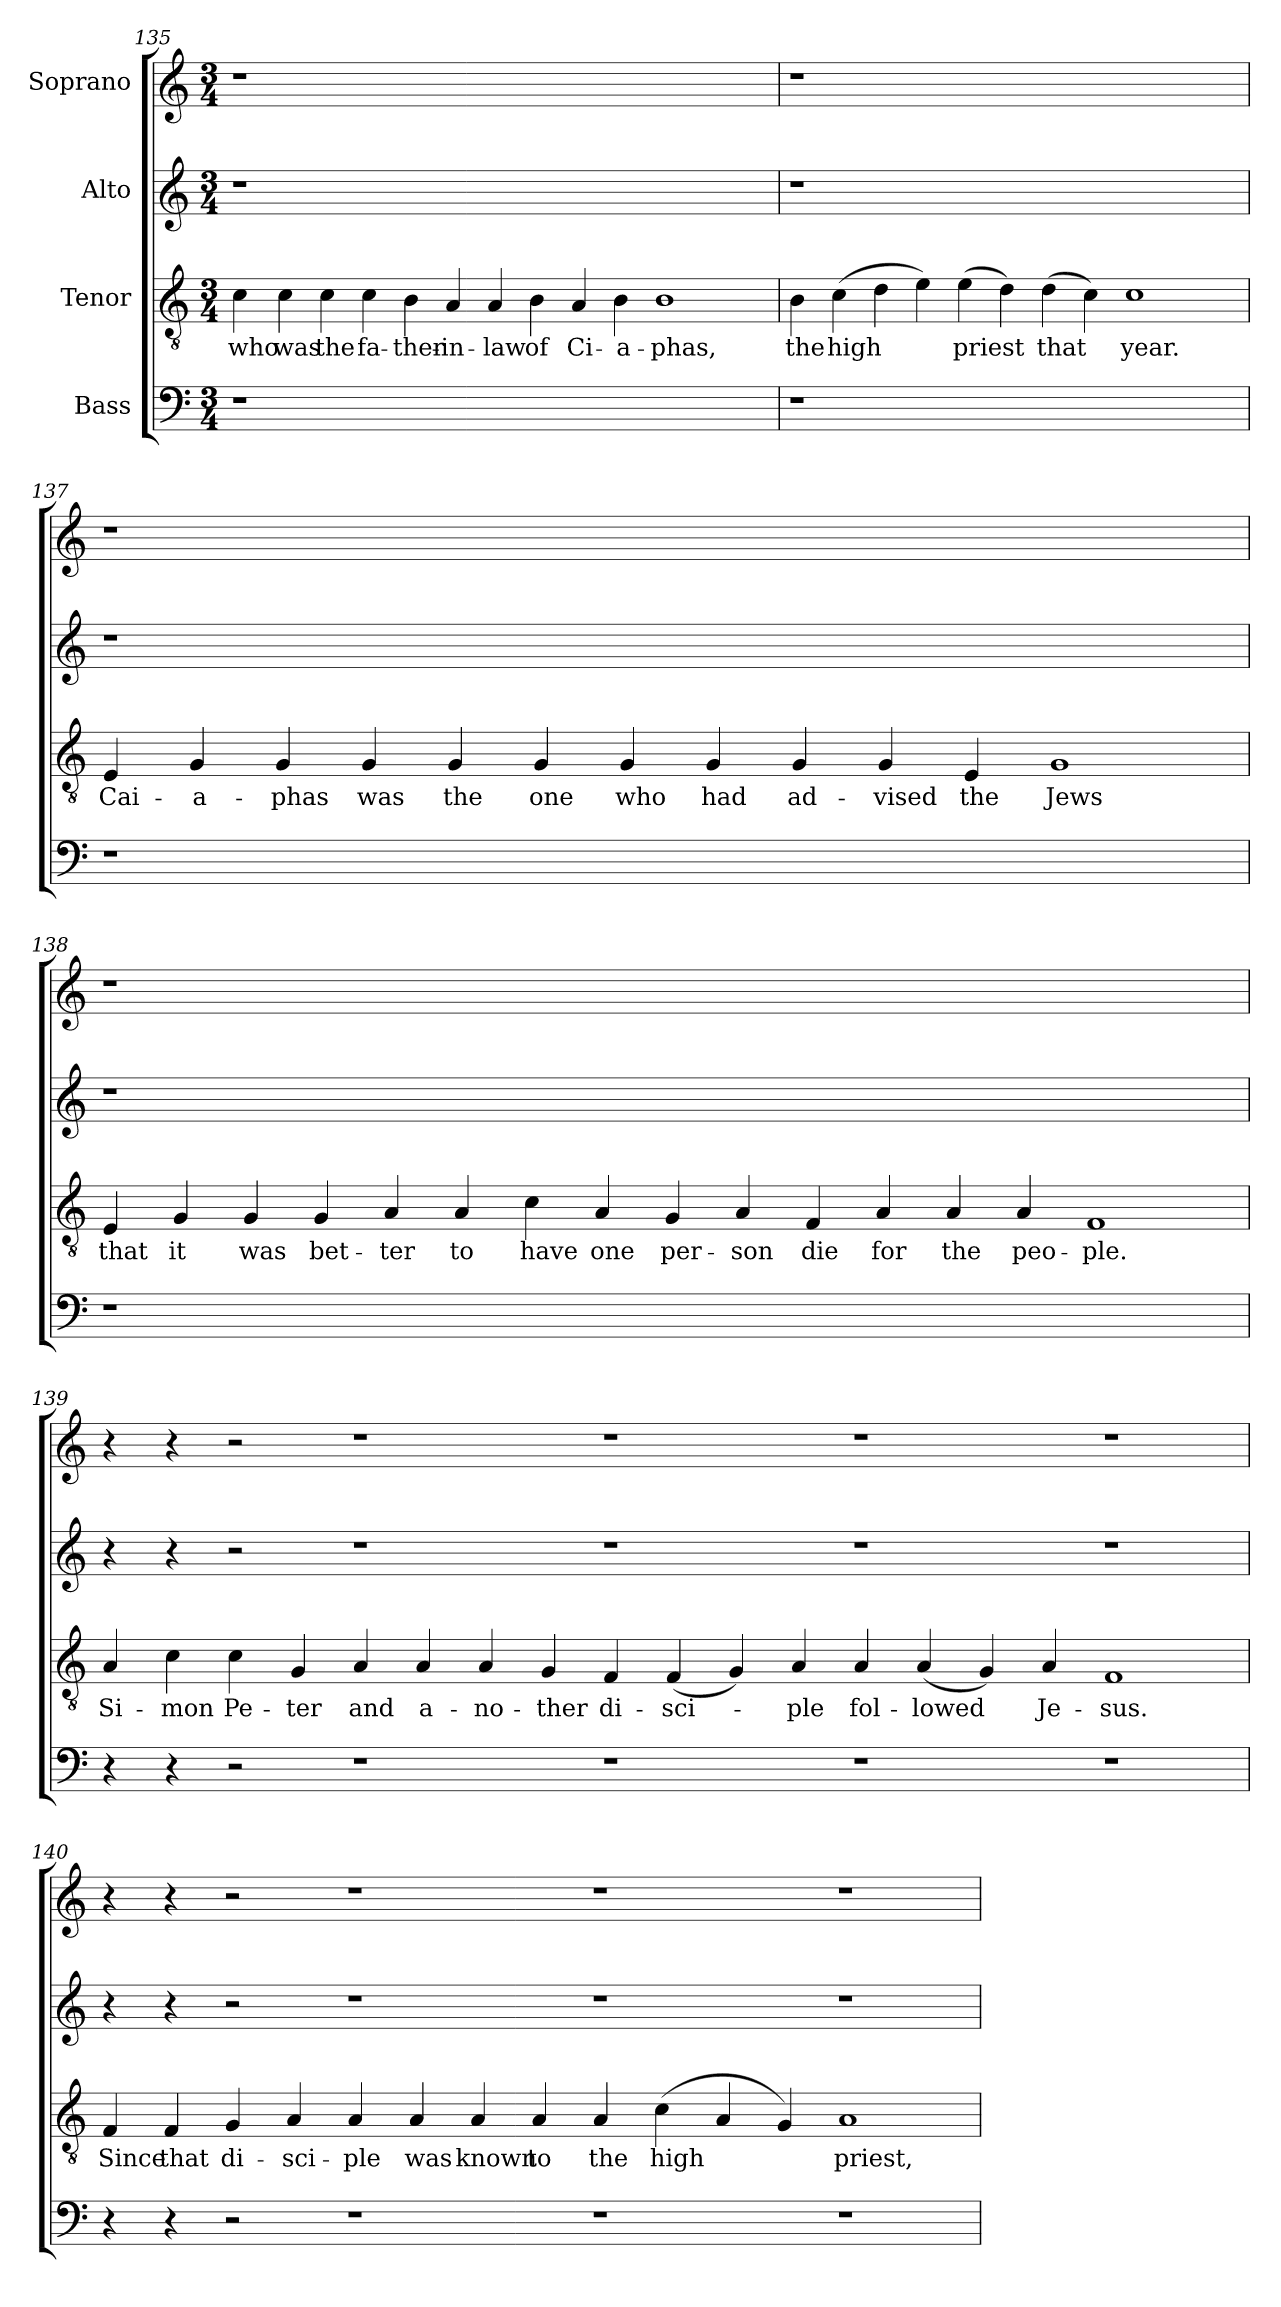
**kern	**kern	**text	**kern	**kern
*part4	*part3	*part3	*part2	*part1
*staff4	*staff3	*staff3	*staff2	*staff1
*I"Bass	*I"Tenor	*	*I"Alto	*I"Soprano
*clefF4	*clefGv2	*	*clefG2	*clefG2
*	*ITrd7c12	*	*	*
*k[]	*k[]	*	*k[]	*k[]
*C:	*C:	*	*C:	*C:
*M3/4	*M3/4	*	*M3/4	*M3/4
=135	=135	=135	=135	=135
!LO:N:vis=1	!	!	!	!
!	!	!LO:LY:b:color=#000000	!LO:N:vis=1	!LO:N:vis=1
2.r	4Ci\	who	2.r	2.r
!	!	!LO:LY:b:color=#000000	!	!
.	4Ci\	was	.	.
!	!	!LO:LY:b:color=#000000	!	!
.	4Ci\	the	.	.
!	!	!LO:LY:b:color=#000000	!	!
0ryy	4Ci\	fa-	0ryy	0ryy
!	!	!LO:LY:b:color=#000000	!	!
.	4BBi\	-ther-	.	.
!	!	!LO:LY:b:color=#000000	!	!
.	4AAi/	-in-	.	.
!	!	!LO:LY:b:color=#000000	!	!
.	4AAi/	-law	.	.
!	!	!LO:LY:b:color=#000000	!	!
.	4BBi\	of	.	.
!	!	!LO:LY:b:color=#000000	!	!
.	4AAi/	Ci-	.	.
!	!	!LO:LY:b:color=#000000	!	!
.	4BBi\	-a-	.	.
!	!	!LO:LY:b:color=#000000	!	!
.	1BBi	-phas,	.	.
2.ryy	.	.	2.ryy	2.ryy
=136	=136	=136	=136	=136
!LO:N:vis=1	!	!	!	!
!	!	!LO:LY:b:color=#000000	!LO:N:vis=1	!LO:N:vis=1
2.r	4BBi\	the	2.r	2.r
!	!	!LO:LY:b:color=#000000	!	!
.	(4Ci\	high	.	.
.	4Di\	.	.	.
0ryy	4Ei\)	.	0ryy	0ryy
!	!	!LO:LY:b:color=#000000	!	!
.	(4Ei\	priest	.	.
.	4Di\)	.	.	.
!	!	!LO:LY:b:color=#000000	!	!
.	(4Di\	that	.	.
.	4Ci\)	.	.	.
!	!	!LO:LY:b:color=#000000	!	!
.	1Ci	year.	.	.
4ryy	.	.	4ryy	4ryy
!!LO:LB:g=z
=137	=137	=137	=137	=137
!LO:N:vis=1	!	!	!	!
!	!	!LO:LY:b:color=#000000	!LO:N:vis=1	!LO:N:vis=1
2.r	4EEi/	Cai-	2.r	2.r
!	!	!LO:LY:b:color=#000000	!	!
.	4GGi/	-a-	.	.
!	!	!LO:LY:b:color=#000000	!	!
.	4GGi/	-phas	.	.
!	!	!LO:LY:b:color=#000000	!	!
0.ryy	4GGi/	was	0.ryy	0.ryy
!	!	!LO:LY:b:color=#000000	!	!
.	4GGi/	the	.	.
!	!	!LO:LY:b:color=#000000	!	!
.	4GGi/	one	.	.
!	!	!LO:LY:b:color=#000000	!	!
.	4GGi/	who	.	.
!	!	!LO:LY:b:color=#000000	!	!
.	4GGi/	had	.	.
!	!	!LO:LY:b:color=#000000	!	!
.	4GGi/	ad-	.	.
!	!	!LO:LY:b:color=#000000	!	!
.	4GGi/	-vised	.	.
!	!	!LO:LY:b:color=#000000	!	!
.	4EEi/	the	.	.
!	!	!LO:LY:b:color=#000000	!	!
.	1GGi	Jews	.	.
=138	=138	=138	=138	=138
!LO:N:vis=1	!	!	!	!
!	!	!LO:LY:b:color=#000000	!LO:N:vis=1	!LO:N:vis=1
2.r	4EEi/	that	2.r	2.r
!	!	!LO:LY:b:color=#000000	!	!
.	4GGi/	it	.	.
!	!	!LO:LY:b:color=#000000	!	!
.	4GGi/	was	.	.
!	!	!LO:LY:b:color=#000000	!	!
4%15ryy	4GGi/	bet-	4%15ryy	4%15ryy
!	!	!LO:LY:b:color=#000000	!	!
.	4AAi/	-ter	.	.
!	!	!LO:LY:b:color=#000000	!	!
.	4AAi/	to	.	.
!	!	!LO:LY:b:color=#000000	!	!
.	4Ci\	have	.	.
!	!	!LO:LY:b:color=#000000	!	!
.	4AAi/	one	.	.
!	!	!LO:LY:b:color=#000000	!	!
.	4GGi/	per-	.	.
!	!	!LO:LY:b:color=#000000	!	!
.	4AAi/	-son	.	.
!	!	!LO:LY:b:color=#000000	!	!
.	4FFi/	die	.	.
!	!	!LO:LY:b:color=#000000	!	!
.	4AAi/	for	.	.
!	!	!LO:LY:b:color=#000000	!	!
.	4AAi/	the	.	.
!	!	!LO:LY:b:color=#000000	!	!
.	4AAi/	peo-	.	.
!	!	!LO:LY:b:color=#000000	!	!
.	1FFi	-ple.	.	.
!!LO:LB:g=z
=139	=139	=139	=139	=139
!	!	!LO:LY:b:color=#000000	!	!
4r	4AAi/	Si-	4r	4r
!	!	!LO:LY:b:color=#000000	!	!
4r	4Ci\	-mon	4r	4r
!	!	!LO:LY:b:color=#000000	!	!
2r	4Ci\	Pe-	2r	2r
!	!	!LO:LY:b:color=#000000	!	!
.	4GGi/	-ter	.	.
!	!	!LO:LY:b:color=#000000	!	!
1r	4AAi/	and	1r	1r
!	!	!LO:LY:b:color=#000000	!	!
.	4AAi/	a-	.	.
!	!	!LO:LY:b:color=#000000	!	!
.	4AAi/	-no-	.	.
!	!	!LO:LY:b:color=#000000	!	!
.	4GGi/	-ther	.	.
!	!	!LO:LY:b:color=#000000	!	!
1r	4FFi/	di-	1r	1r
!	!	!LO:LY:b:color=#000000	!	!
.	(4FFi/	-sci-	.	.
.	4GGi/)	.	.	.
!	!	!LO:LY:b:color=#000000	!	!
.	4AAi/	-ple	.	.
!	!	!LO:LY:b:color=#000000	!	!
1r	4AAi/	fol-	1r	1r
!	!	!LO:LY:b:color=#000000	!	!
.	(4AAi/	-lowed	.	.
.	4GGi/)	.	.	.
!	!	!LO:LY:b:color=#000000	!	!
.	4AAi/	Je-	.	.
!	!	!LO:LY:b:color=#000000	!	!
1r	1FFi	-sus.	1r	1r
!!LO:LB:g=z
=140	=140	=140	=140	=140
!	!	!LO:LY:b:color=#000000	!	!
4r	4FFi/	Since	4r	4r
!	!	!LO:LY:b:color=#000000	!	!
4r	4FFi/	that	4r	4r
!	!	!LO:LY:b:color=#000000	!	!
2r	4GGi/	di-	2r	2r
!	!	!LO:LY:b:color=#000000	!	!
.	4AAi/	-sci-	.	.
!	!	!LO:LY:b:color=#000000	!	!
1r	4AAi/	-ple	1r	1r
!	!	!LO:LY:b:color=#000000	!	!
.	4AAi/	was	.	.
!	!	!LO:LY:b:color=#000000	!	!
.	4AAi/	known	.	.
!	!	!LO:LY:b:color=#000000	!	!
.	4AAi/	to	.	.
!	!	!LO:LY:b:color=#000000	!	!
1r	4AAi/	the	1r	1r
!	!	!LO:LY:b:color=#000000	!	!
.	(4Ci\	high	.	.
.	4AAi/	.	.	.
.	4GGi/)	.	.	.
!	!	!LO:LY:b:color=#000000	!	!
1r	1AAi	priest,	1r	1r
=	=	=	=	=
*-	*-	*-	*-	*-
